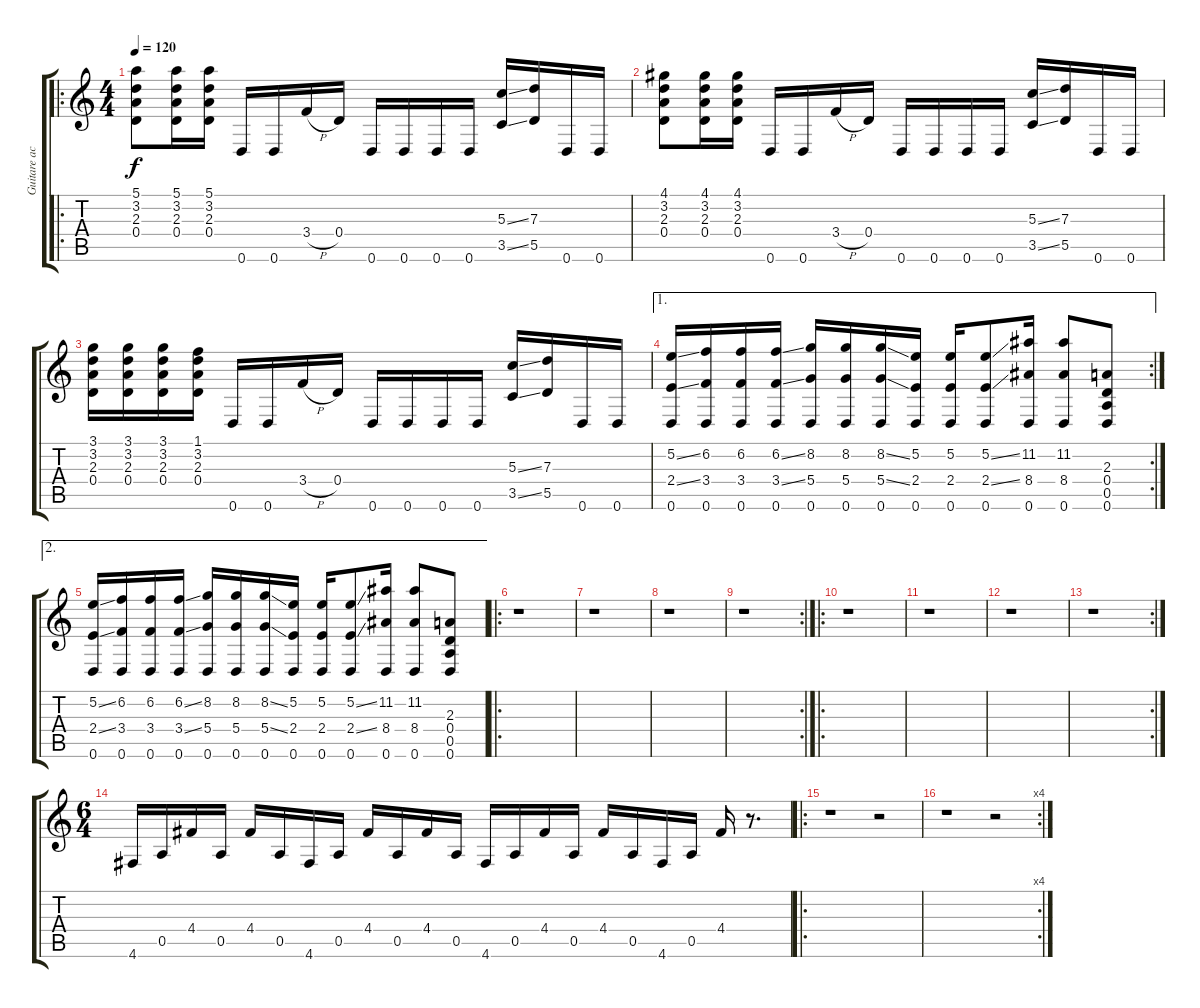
\track ("Guitare acoustique 1" "Guitare ac") {instrument electricguitarclean}
\staff {score tabs}
\tuning (E4 B3 G3 D3 A2 D2) {hide}
\ro
\ts (4 4)
\tempo 120
\clef g2
\ks c
(5.1 3.2 2.3 0.4).8{dy f} (5.1 3.2 2.3 0.4).16 (5.1 3.2 2.3 0.4).16 0.6.16 0.6.16 3.4{h}.16 0.4.16 0.6.16 0.6.16 0.6.16 0.6.16 (5.3{ss} 3.5{ss}).16 (7.3 5.5).16 0.6.16 0.6.16 |
(4.1 3.2 2.3 0.4).8 (4.1 3.2 2.3 0.4).16 (4.1 3.2 2.3 0.4).16 0.6.16 0.6.16 3.4{h}.16 0.4.16 0.6.16 0.6.16 0.6.16 0.6.16 (5.3{ss} 3.5{ss}).16 (7.3 5.5).16 0.6.16 0.6.16 |
(3.1 3.2 2.3 0.4).16 (3.1 3.2 2.3 0.4).16 (3.1 3.2 2.3 0.4).16 (1.1 3.2 2.3 0.4).16 0.6.16 0.6.16 3.4{h}.16 0.4.16 0.6.16 0.6.16 0.6.16 0.6.16 (5.3{ss} 3.5{ss}).16 (7.3 5.5).16 0.6.16 0.6.16 |
\ae 1
\rc 2
(5.2{ss} 2.4{ss} 0.6).16 (6.2 3.4 0.6).16 (6.2 3.4 0.6).16 (6.2{ss} 3.4{ss} 0.6).16 (8.2 5.4 0.6).16 (8.2 5.4 0.6).16 (8.2{ss} 5.4{ss} 0.6).16 (5.2 2.4 0.6).16 (5.2 2.4 0.6).16 (5.2{ss} 2.4{ss} 0.6).8 (11.2 8.4 0.6).16 (11.2 8.4 0.6).8 (2.3 0.4 0.5 0.6).8 |
\ae 2
(5.2{ss} 2.4{ss} 0.6).16 (6.2 3.4 0.6).16 (6.2 3.4 0.6).16 (6.2{ss} 3.4{ss} 0.6).16 (8.2 5.4 0.6).16 (8.2 5.4 0.6).16 (8.2{ss} 5.4{ss} 0.6).16 (5.2 2.4 0.6).16 (5.2 2.4 0.6).16 (5.2{ss} 2.4{ss} 0.6).8 (11.2 8.4 0.6).16 (11.2 8.4 0.6).8 (2.3 0.4 0.5 0.6).8 |
\ro
r.1 |
r.1 |
r.1 |
\rc 2
r.1 |
\ro
r.1 |
r.1 |
r.1 |
\rc 2
r.1 |
\ts (6 4)
4.6.16 0.5.16 4.4.16 0.5.16 4.4.16 0.5.16 4.6.16 0.5.16 4.4.16 0.5.16 4.4.16 0.5.16 4.6.16 0.5.16 4.4.16 0.5.16 4.4.16 0.5.16 4.6.16 0.5.16 4.4.16 r.8{d} |
\ro
r.1 r.2 |
\rc 4
r.1 r.2
